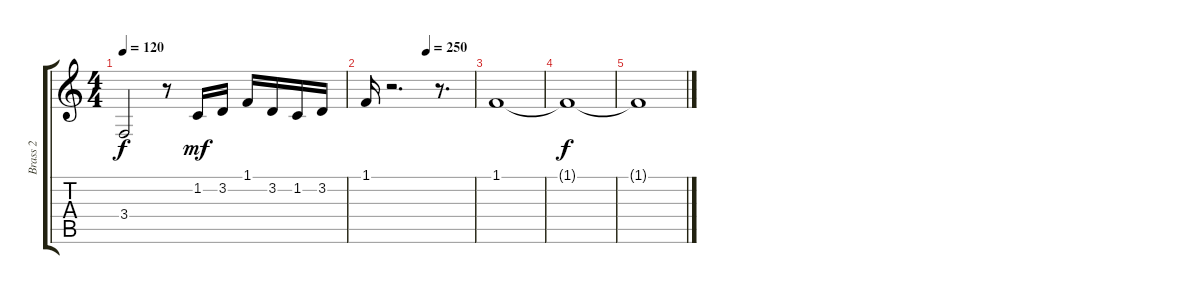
\track ("Brass 2" "Brass 2") {instrument brasssection}
\staff {score tabs}
\tuning (E4 B3 G3 D3 A2 E2) {hide}
\ts (4 4)
\tempo 120
\clef g2
\ks c
3.4{t}.2{dy f} r.8 1.2.16{dy mf} 3.2.16 1.1.16 3.2.16 1.2.16 3.2.16 |
\tempo (250 0.5625)
1.1.16 r.2{d} r.8{d} |
1.1.1 |
1.1{t}.1{dy f} |
1.1{t}.1
